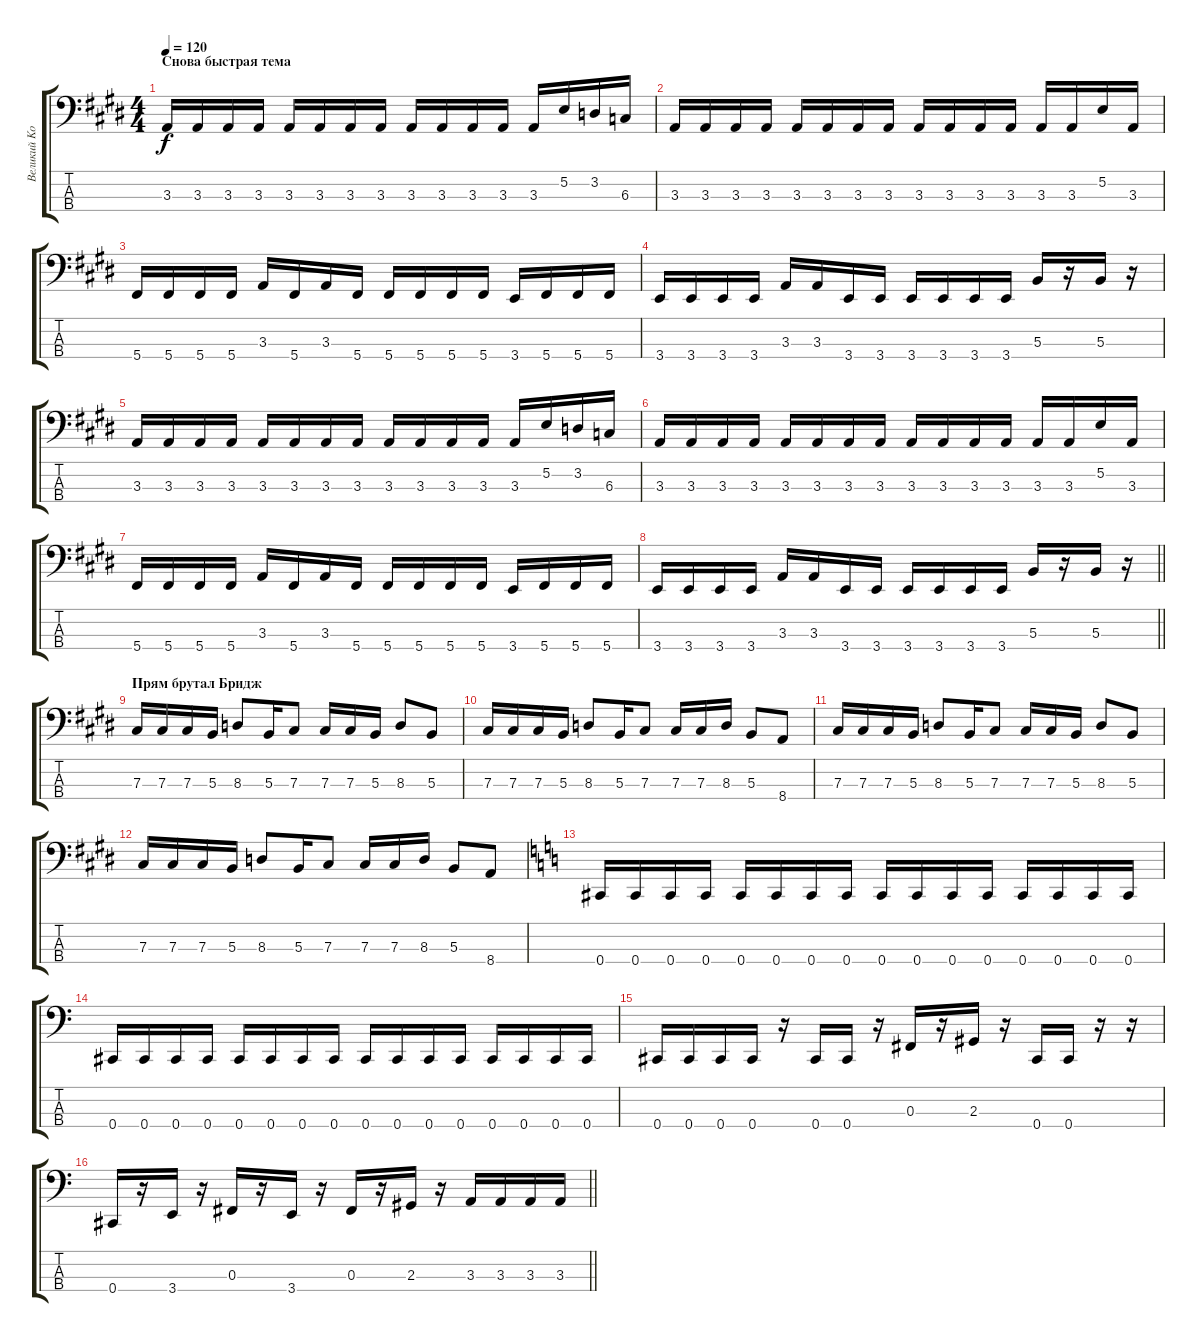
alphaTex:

\track ("Великий Kostya" "Великий Ko") {instrument electricbassfinger}
\staff {score tabs}
\tuning (E2 B1 Gb1 Db1) {hide}
\ts (4 4)
\section ("" "Снова быстрая тема")
\tempo 120
\clef f4
\ks e
3.3.16{dy f} 3.3.16 3.3.16 3.3.16 3.3.16 3.3.16 3.3.16 3.3.16 3.3.16 3.3.16 3.3.16 3.3.16 3.3.16 5.2.16 3.2.16 6.3.16 |
3.3.16 3.3.16 3.3.16 3.3.16 3.3.16 3.3.16 3.3.16 3.3.16 3.3.16 3.3.16 3.3.16 3.3.16 3.3.16 3.3.16 5.2.16 3.3.16 |
5.4.16 5.4.16 5.4.16 5.4.16 3.3.16 5.4.16 3.3.16 5.4.16 5.4.16 5.4.16 5.4.16 5.4.16 3.4.16 5.4.16 5.4.16 5.4.16 |
3.4.16 3.4.16 3.4.16 3.4.16 3.3.16 3.3.16 3.4.16 3.4.16 3.4.16 3.4.16 3.4.16 3.4.16 5.3.16 r.16 5.3.16 r.16 |
3.3.16 3.3.16 3.3.16 3.3.16 3.3.16 3.3.16 3.3.16 3.3.16 3.3.16 3.3.16 3.3.16 3.3.16 3.3.16 5.2.16 3.2.16 6.3.16 |
3.3.16 3.3.16 3.3.16 3.3.16 3.3.16 3.3.16 3.3.16 3.3.16 3.3.16 3.3.16 3.3.16 3.3.16 3.3.16 3.3.16 5.2.16 3.3.16 |
5.4.16 5.4.16 5.4.16 5.4.16 3.3.16 5.4.16 3.3.16 5.4.16 5.4.16 5.4.16 5.4.16 5.4.16 3.4.16 5.4.16 5.4.16 5.4.16 |
\barLineRight lightlight
3.4.16 3.4.16 3.4.16 3.4.16 3.3.16 3.3.16 3.4.16 3.4.16 3.4.16 3.4.16 3.4.16 3.4.16 5.3.16 r.16 5.3.16 r.16 |
\section ("" "Прям брутал Бридж")
7.3.16 7.3.16 7.3.16 5.3.16 8.3.8 5.3.16 7.3.8 7.3.16 7.3.16 5.3.16 8.3.8 5.3.8 |
7.3.16 7.3.16 7.3.16 5.3.16 8.3.8 5.3.16 7.3.8 7.3.16 7.3.16 8.3.16 5.3.8 8.4.8 |
7.3.16 7.3.16 7.3.16 5.3.16 8.3.8 5.3.16 7.3.8 7.3.16 7.3.16 5.3.16 8.3.8 5.3.8 |
7.3.16 7.3.16 7.3.16 5.3.16 8.3.8 5.3.16 7.3.8 7.3.16 7.3.16 8.3.16 5.3.8 8.4.8 |
\ks c
0.4.16 0.4.16 0.4.16 0.4.16 0.4.16 0.4.16 0.4.16 0.4.16 0.4.16 0.4.16 0.4.16 0.4.16 0.4.16 0.4.16 0.4.16 0.4.16 |
0.4.16 0.4.16 0.4.16 0.4.16 0.4.16 0.4.16 0.4.16 0.4.16 0.4.16 0.4.16 0.4.16 0.4.16 0.4.16 0.4.16 0.4.16 0.4.16 |
0.4.16 0.4.16 0.4.16 0.4.16 r.16 0.4.16 0.4.16 r.16 0.3.16 r.16 2.3.16 r.16 0.4.16 0.4.16 r.16 r.16 |
\barLineRight lightlight
0.4.16 r.16 3.4.16 r.16 0.3.16 r.16 3.4.16 r.16 0.3.16 r.16 2.3.16 r.16 3.3.16 3.3.16 3.3.16 3.3.16
